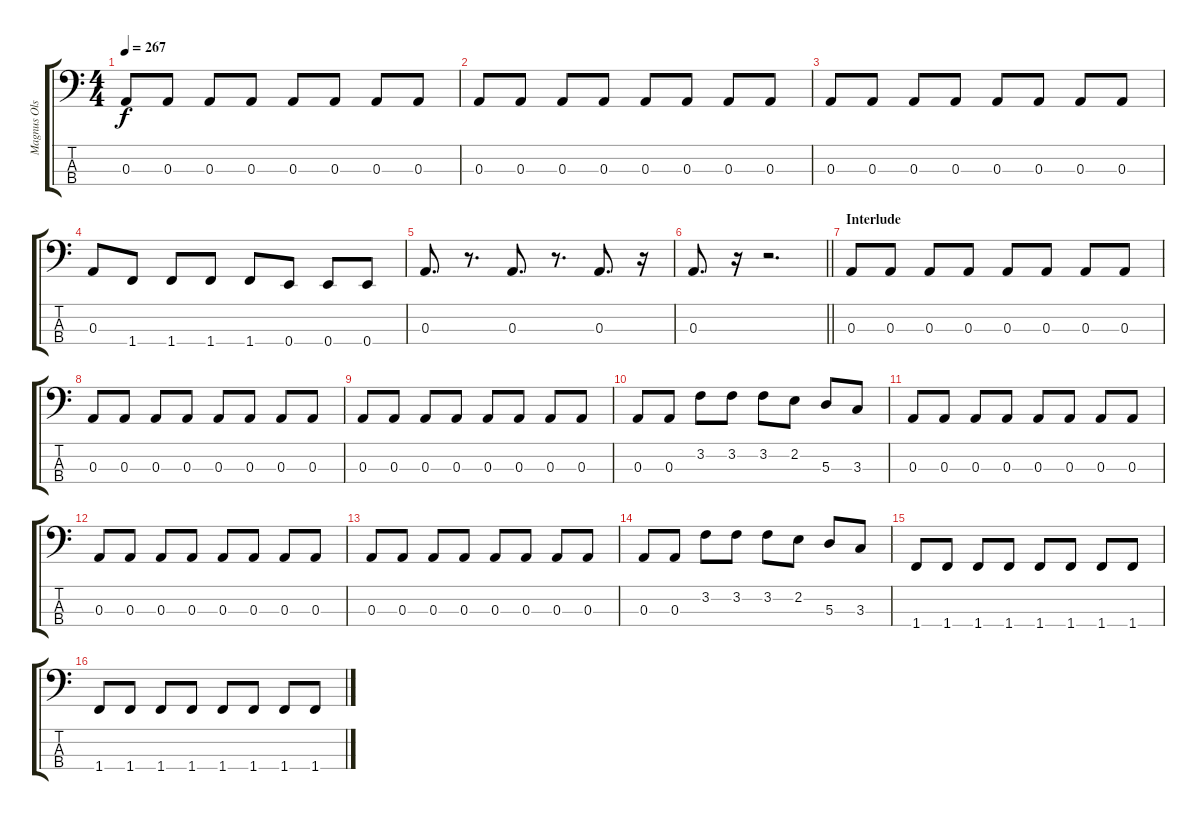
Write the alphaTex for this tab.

\track ("Magnus Olsfelt" "Magnus Ols") {instrument electricbasspick}
\staff {score tabs}
\tuning (G2 D2 A1 E1) {hide}
\ts (4 4)
\tempo 267
\clef f4
\ks c
0.3.8{dy f} 0.3.8 0.3.8 0.3.8 0.3.8 0.3.8 0.3.8 0.3.8 |
0.3.8 0.3.8 0.3.8 0.3.8 0.3.8 0.3.8 0.3.8 0.3.8 |
0.3.8 0.3.8 0.3.8 0.3.8 0.3.8 0.3.8 0.3.8 0.3.8 |
0.3.8 1.4.8 1.4.8 1.4.8 1.4.8 0.4.8 0.4.8 0.4.8 |
0.3.8{d} r.8{d} 0.3.8{d} r.8{d} 0.3.8{d} r.16 |
\barLineRight lightlight
0.3.8{d} r.16 r.2{d} |
\section ("" "Interlude")
0.3.8 0.3.8 0.3.8 0.3.8 0.3.8 0.3.8 0.3.8 0.3.8 |
0.3.8 0.3.8 0.3.8 0.3.8 0.3.8 0.3.8 0.3.8 0.3.8 |
0.3.8 0.3.8 0.3.8 0.3.8 0.3.8 0.3.8 0.3.8 0.3.8 |
0.3.8 0.3.8 3.2.8 3.2.8 3.2.8 2.2.8 5.3.8 3.3.8 |
0.3.8 0.3.8 0.3.8 0.3.8 0.3.8 0.3.8 0.3.8 0.3.8 |
0.3.8 0.3.8 0.3.8 0.3.8 0.3.8 0.3.8 0.3.8 0.3.8 |
0.3.8 0.3.8 0.3.8 0.3.8 0.3.8 0.3.8 0.3.8 0.3.8 |
0.3.8 0.3.8 3.2.8 3.2.8 3.2.8 2.2.8 5.3.8 3.3.8 |
1.4.8 1.4.8 1.4.8 1.4.8 1.4.8 1.4.8 1.4.8 1.4.8 |
1.4.8 1.4.8 1.4.8 1.4.8 1.4.8 1.4.8 1.4.8 1.4.8
